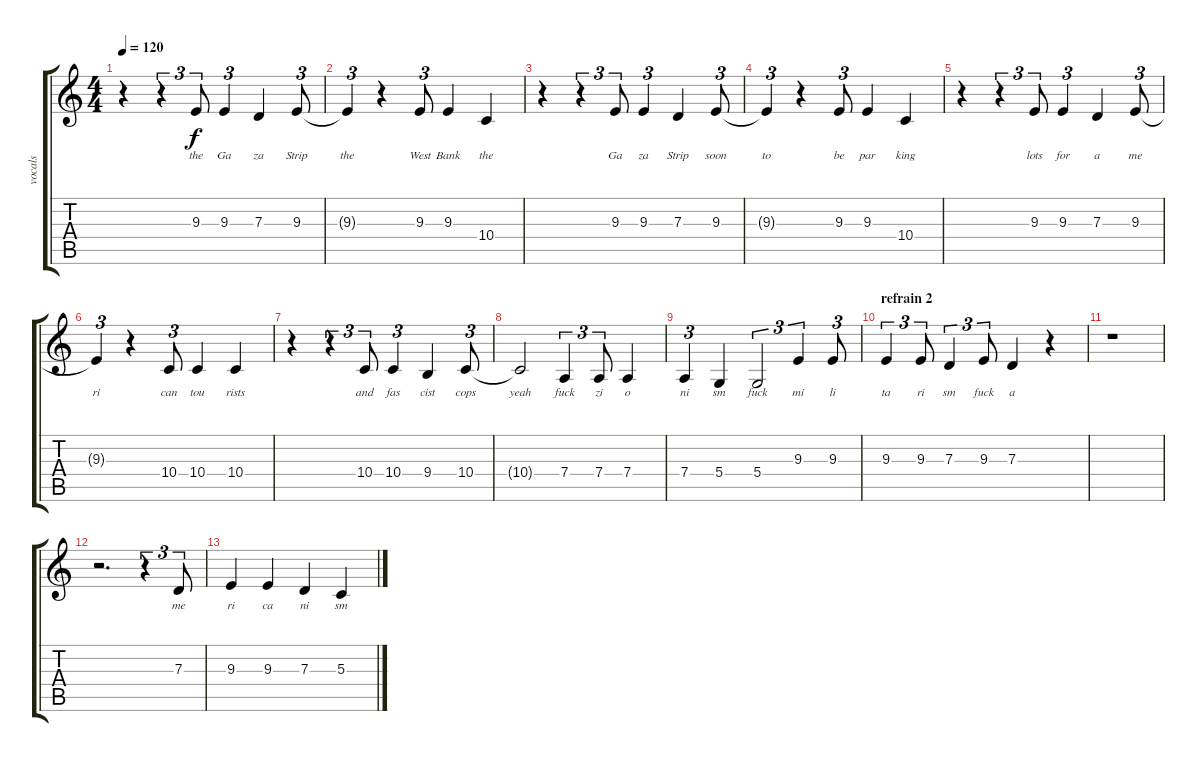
\track ("vocals" "vocals") {instrument flute}
\staff {score tabs}
\tuning (E4 B3 G3 D3 A2 E2) {hide}
\ts (4 4)
\tempo 120
\clef g2
\ks c
r.4{dy f} r.4{tu (3 2)} 9.3.8{tu (3 2) lyrics (0 "the") lyrics (1 "") lyrics (2 "") lyrics (3 "") lyrics (4 "")} 9.3.4{tu (3 2) lyrics (0 "Ga") lyrics (1 "") lyrics (2 "") lyrics (3 "") lyrics (4 "")} 7.3.4{lyrics (0 "za") lyrics (1 "") lyrics (2 "") lyrics (3 "") lyrics (4 "")} 9.3.8{tu (3 2) lyrics (0 "Strip") lyrics (1 "") lyrics (2 "") lyrics (3 "") lyrics (4 "")} |
9.3{t}.4{tu (3 2) lyrics (0 "the") lyrics (1 "") lyrics (2 "") lyrics (3 "") lyrics (4 "")} r.4 9.3.8{tu (3 2) lyrics (0 "West") lyrics (1 "") lyrics (2 "") lyrics (3 "") lyrics (4 "")} 9.3.4{lyrics (0 "Bank") lyrics (1 "") lyrics (2 "") lyrics (3 "") lyrics (4 "")} 10.4.4{lyrics (0 "the") lyrics (1 "") lyrics (2 "") lyrics (3 "") lyrics (4 "")} |
r.4 r.4{tu (3 2)} 9.3.8{tu (3 2) lyrics (0 "Ga") lyrics (1 "") lyrics (2 "") lyrics (3 "") lyrics (4 "")} 9.3.4{tu (3 2) lyrics (0 "za") lyrics (1 "") lyrics (2 "") lyrics (3 "") lyrics (4 "")} 7.3.4{lyrics (0 "Strip") lyrics (1 "") lyrics (2 "") lyrics (3 "") lyrics (4 "")} 9.3.8{tu (3 2) lyrics (0 "soon") lyrics (1 "") lyrics (2 "") lyrics (3 "") lyrics (4 "")} |
9.3{t}.4{tu (3 2) lyrics (0 "to") lyrics (1 "") lyrics (2 "") lyrics (3 "") lyrics (4 "")} r.4 9.3.8{tu (3 2) lyrics (0 "be") lyrics (1 "") lyrics (2 "") lyrics (3 "") lyrics (4 "")} 9.3.4{lyrics (0 "par") lyrics (1 "") lyrics (2 "") lyrics (3 "") lyrics (4 "")} 10.4.4{lyrics (0 "king") lyrics (1 "") lyrics (2 "") lyrics (3 "") lyrics (4 "")} |
r.4 r.4{tu (3 2)} 9.3.8{tu (3 2) lyrics (0 "lots") lyrics (1 "") lyrics (2 "") lyrics (3 "") lyrics (4 "")} 9.3.4{tu (3 2) lyrics (0 "for") lyrics (1 "") lyrics (2 "") lyrics (3 "") lyrics (4 "")} 7.3.4{lyrics (0 "a") lyrics (1 "") lyrics (2 "") lyrics (3 "") lyrics (4 "")} 9.3.8{tu (3 2) lyrics (0 "me") lyrics (1 "") lyrics (2 "") lyrics (3 "") lyrics (4 "")} |
9.3{t}.4{tu (3 2) lyrics (0 "ri") lyrics (1 "") lyrics (2 "") lyrics (3 "") lyrics (4 "")} r.4 10.4.8{tu (3 2) lyrics (0 "can") lyrics (1 "") lyrics (2 "") lyrics (3 "") lyrics (4 "")} 10.4.4{lyrics (0 "tou") lyrics (1 "") lyrics (2 "") lyrics (3 "") lyrics (4 "")} 10.4.4{lyrics (0 "rists") lyrics (1 "") lyrics (2 "") lyrics (3 "") lyrics (4 "")} |
r.4 r.4{tu (3 2)} 10.4.8{tu (3 2) lyrics (0 "and") lyrics (1 "") lyrics (2 "") lyrics (3 "") lyrics (4 "")} 10.4.4{tu (3 2) lyrics (0 "fas") lyrics (1 "") lyrics (2 "") lyrics (3 "") lyrics (4 "")} 9.4.4{lyrics (0 "cist") lyrics (1 "") lyrics (2 "") lyrics (3 "") lyrics (4 "")} 10.4.8{tu (3 2) lyrics (0 "cops") lyrics (1 "") lyrics (2 "") lyrics (3 "") lyrics (4 "")} |
10.4{t}.2{lyrics (0 "yeah") lyrics (1 "") lyrics (2 "") lyrics (3 "") lyrics (4 "")} 7.4.4{tu (3 2) lyrics (0 "fuck") lyrics (1 "") lyrics (2 "") lyrics (3 "") lyrics (4 "")} 7.4.8{tu (3 2) lyrics (0 "zi") lyrics (1 "") lyrics (2 "") lyrics (3 "") lyrics (4 "")} 7.4.4{lyrics (0 "o") lyrics (1 "") lyrics (2 "") lyrics (3 "") lyrics (4 "")} |
7.4.4{tu (3 2) lyrics (0 "ni") lyrics (1 "") lyrics (2 "") lyrics (3 "") lyrics (4 "")} 5.4.4{lyrics (0 "sm") lyrics (1 "") lyrics (2 "") lyrics (3 "") lyrics (4 "")} 5.4.2{tu (3 2) lyrics (0 "fuck") lyrics (1 "") lyrics (2 "") lyrics (3 "") lyrics (4 "")} 9.3.4{tu (3 2) lyrics (0 "mi") lyrics (1 "") lyrics (2 "") lyrics (3 "") lyrics (4 "")} 9.3.8{tu (3 2) lyrics (0 "li") lyrics (1 "") lyrics (2 "") lyrics (3 "") lyrics (4 "")} |
\section ("" "refrain 2")
9.3.4{tu (3 2) lyrics (0 "ta") lyrics (1 "") lyrics (2 "") lyrics (3 "") lyrics (4 "")} 9.3.8{tu (3 2) lyrics (0 "ri") lyrics (1 "") lyrics (2 "") lyrics (3 "") lyrics (4 "")} 7.3.4{tu (3 2) lyrics (0 "sm") lyrics (1 "") lyrics (2 "") lyrics (3 "") lyrics (4 "")} 9.3.8{tu (3 2) lyrics (0 "fuck") lyrics (1 "") lyrics (2 "") lyrics (3 "") lyrics (4 "")} 7.3.4{lyrics (0 "a") lyrics (1 "") lyrics (2 "") lyrics (3 "") lyrics (4 "")} r.4 |
r.1 |
r.2{d} r.4{tu (3 2)} 7.3.8{tu (3 2) lyrics (0 "me") lyrics (1 "") lyrics (2 "") lyrics (3 "") lyrics (4 "")} |
9.3.4{lyrics (0 "ri") lyrics (1 "") lyrics (2 "") lyrics (3 "") lyrics (4 "")} 9.3.4{lyrics (0 "ca") lyrics (1 "") lyrics (2 "") lyrics (3 "") lyrics (4 "")} 7.3.4{lyrics (0 "ni") lyrics (1 "") lyrics (2 "") lyrics (3 "") lyrics (4 "")} 5.3.4{lyrics (0 "sm") lyrics (1 "") lyrics (2 "") lyrics (3 "") lyrics (4 "")}
